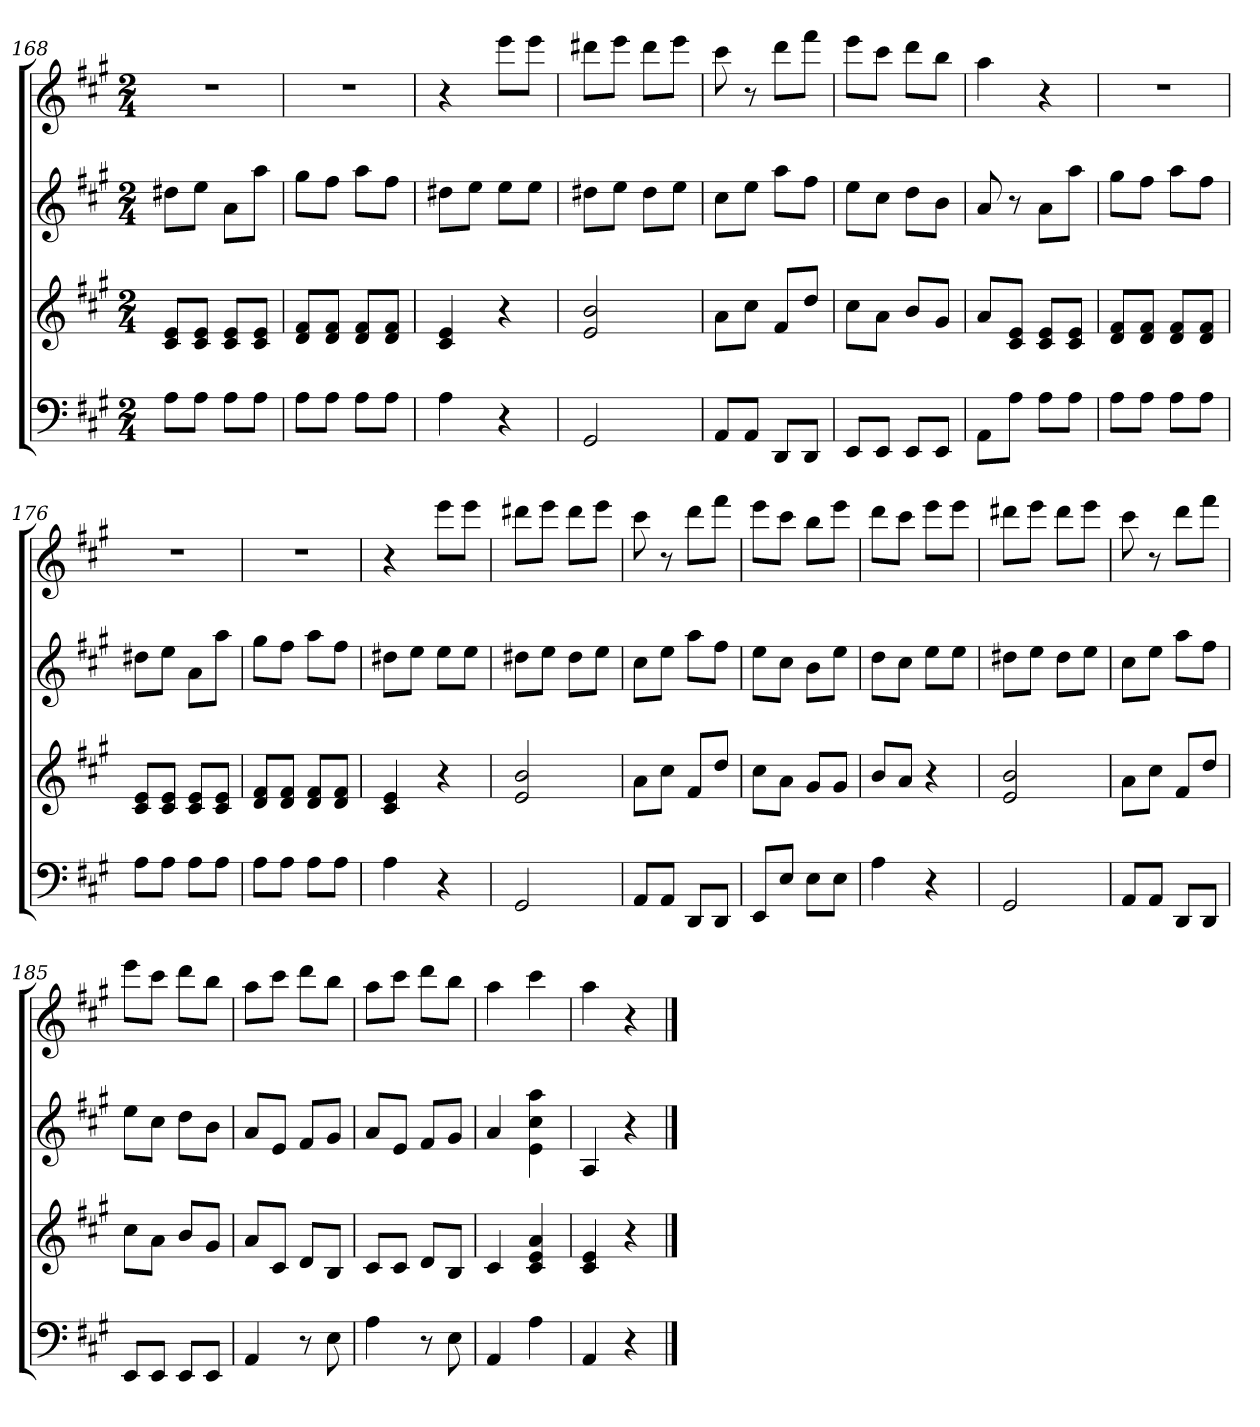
**kern	**kern	**kern	**kern
*part4	*part3	*part2	*part1
*staff4	*staff3	*staff2	*staff1
*k[f#c#g#]	*k[f#c#g#]	*k[f#c#g#]	*k[f#c#g#]
*A:	*A:	*A:	*A:
*M2/4	*M2/4	*M2/4	*M2/4
=168	=168	=168	=168
8AL	8c# 8eL	8dd#XL	2r
8AJ	8c# 8eJ	8eeJ	.
8AL	8c# 8eL	8aL	.
8AJ	8c# 8eJ	8aaJ	.
=169	=169	=169	=169
8AL	8d 8f#L	8gg#L	2r
8AJ	8d 8f#J	8ff#J	.
8AL	8d 8f#L	8aaL	.
8AJ	8d 8f#J	8ff#J	.
=170	=170	=170	=170
4A	4c# 4e	8dd#XL	4r
.	.	8eeJ	.
4r	4r	8eeL	8eeeL
.	.	8eeJ	8eeeJ
=171	=171	=171	=171
2GG#	2e 2b	8dd#XL	8ddd#XL
.	.	8eeJ	8eeeJ
.	.	8dd#L	8ddd#L
.	.	8eeJ	8eeeJ
=172	=172	=172	=172
8AAL	8aL	8cc#L	8ccc#
8AAJ	8cc#J	8eeJ	8r
8DDL	8f#L	8aaL	8dddL
8DDJ	8ddJ	8ff#J	8fff#J
=173	=173	=173	=173
8EEL	8cc#L	8eeL	8eeeL
8EEJ	8aJ	8cc#J	8ccc#J
8EEL	8bL	8ddL	8dddL
8EEJ	8g#J	8bJ	8bbJ
=174	=174	=174	=174
8AAL	8aL	8a	4aa
8AJ	8c# 8eJ	8r	.
8AL	8c# 8eL	8aL	4r
8AJ	8c# 8eJ	8aaJ	.
=175	=175	=175	=175
8AL	8d 8f#L	8gg#L	2r
8AJ	8d 8f#J	8ff#J	.
8AL	8d 8f#L	8aaL	.
8AJ	8d 8f#J	8ff#J	.
=176	=176	=176	=176
8AL	8c# 8eL	8dd#XL	2r
8AJ	8c# 8eJ	8eeJ	.
8AL	8c# 8eL	8aL	.
8AJ	8c# 8eJ	8aaJ	.
=177	=177	=177	=177
8AL	8d 8f#L	8gg#L	2r
8AJ	8d 8f#J	8ff#J	.
8AL	8d 8f#L	8aaL	.
8AJ	8d 8f#J	8ff#J	.
=178	=178	=178	=178
4A	4c# 4e	8dd#XL	4r
.	.	8eeJ	.
4r	4r	8eeL	8eeeL
.	.	8eeJ	8eeeJ
=179	=179	=179	=179
2GG#	2e 2b	8dd#XL	8ddd#XL
.	.	8eeJ	8eeeJ
.	.	8dd#L	8ddd#L
.	.	8eeJ	8eeeJ
=180	=180	=180	=180
8AAL	8aL	8cc#L	8ccc#
8AAJ	8cc#J	8eeJ	8r
8DDL	8f#L	8aaL	8dddL
8DDJ	8ddJ	8ff#J	8fff#J
=181	=181	=181	=181
8EEL	8cc#L	8eeL	8eeeL
8EJ	8aJ	8cc#J	8ccc#J
8EL	8g#L	8bL	8bbL
8EJ	8g#J	8eeJ	8eeeJ
=182	=182	=182	=182
4A	8bL	8ddL	8dddL
.	8aJ	8cc#J	8ccc#J
4r	4r	8eeL	8eeeL
.	.	8eeJ	8eeeJ
=183	=183	=183	=183
2GG#	2e 2b	8dd#XL	8ddd#XL
.	.	8eeJ	8eeeJ
.	.	8dd#L	8ddd#L
.	.	8eeJ	8eeeJ
=184	=184	=184	=184
8AAL	8aL	8cc#L	8ccc#
8AAJ	8cc#J	8eeJ	8r
8DDL	8f#L	8aaL	8dddL
8DDJ	8ddJ	8ff#J	8fff#J
=185	=185	=185	=185
8EEL	8cc#L	8eeL	8eeeL
8EEJ	8aJ	8cc#J	8ccc#J
8EEL	8bL	8ddL	8dddL
8EEJ	8g#J	8bJ	8bbJ
=186	=186	=186	=186
4AA	8aL	8aL	8aaL
.	8c#J	8eJ	8ccc#J
8r	8dL	8f#L	8dddL
8E	8BJ	8g#J	8bbJ
=187	=187	=187	=187
4A	8c#L	8aL	8aaL
.	8c#J	8eJ	8ccc#J
8r	8dL	8f#L	8dddL
8E	8BJ	8g#J	8bbJ
=188	=188	=188	=188
4AA	4c#	4a	4aa
4A	4c# 4e 4a	4e 4cc# 4aa	4ccc#
=189	=189	=189	=189
4AA	4c# 4e	4A	4aa
4r	4r	4r	4r
==	==	==	==
*-	*-	*-	*-
